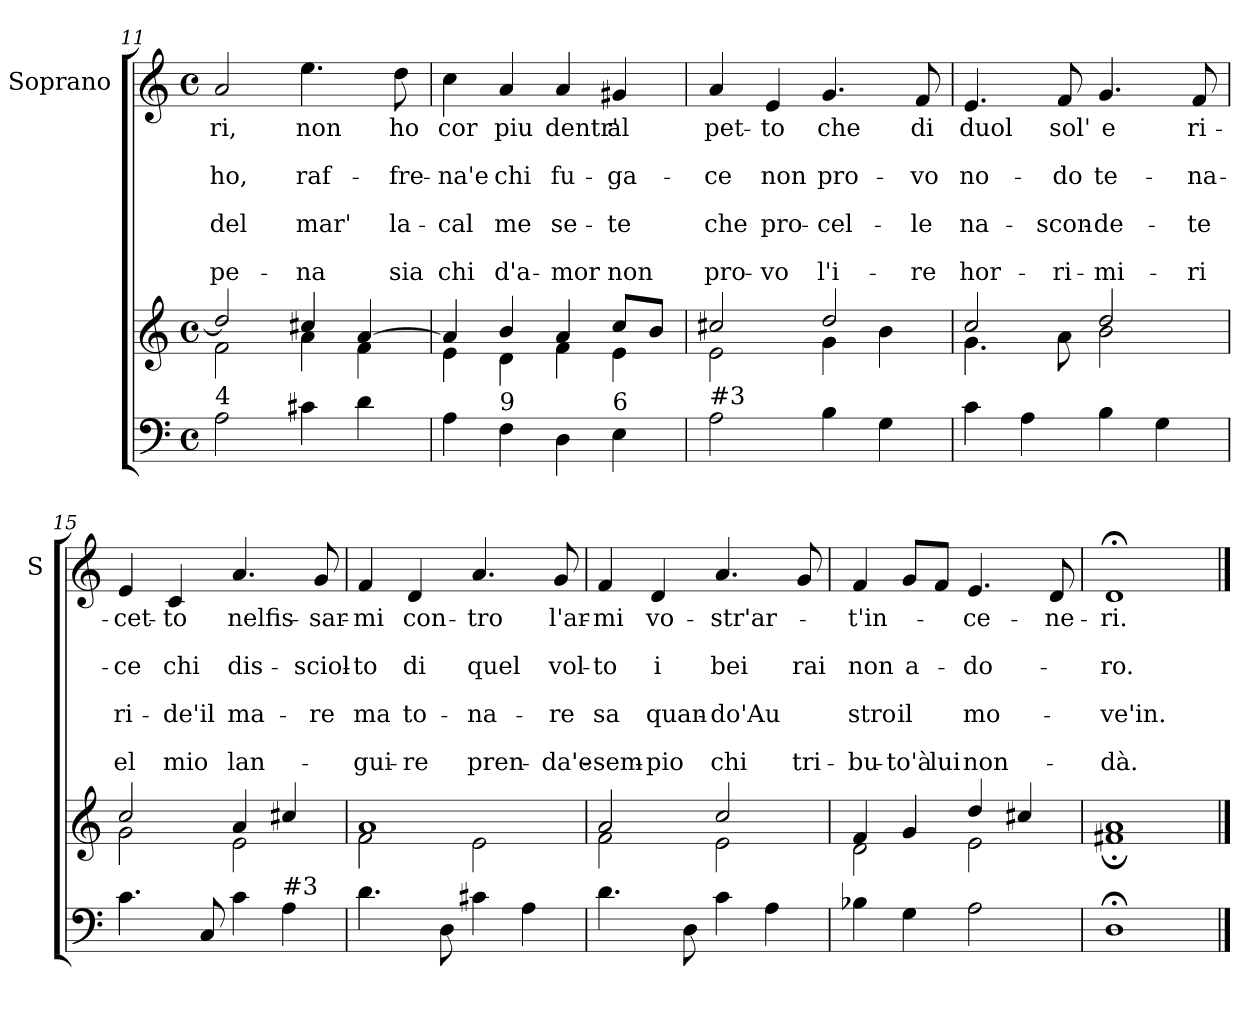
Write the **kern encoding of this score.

**kern	**kern	**kern	**text	**text	**text	**text	**text	**text	**text
*part2	*part2	*part1	*part1	*part1	*part1	*part1	*part1	*part1	*part1
*staff3	*staff2	*staff1	*staff1	*staff1	*staff1	*staff1	*staff1	*staff1	*staff1
*	*	*I"Soprano	*	*	*	*	*	*	*
*	*	*I'S	*	*	*	*	*	*	*
*clefF4	*clefG2	*clefG2	*	*	*	*	*	*	*
*k[]	*k[]	*k[]	*	*	*	*	*	*	*
*C:	*C:	*C:	*	*	*	*	*	*	*
*M4/4	*M4/4	*M4/4	*	*	*	*	*	*	*
*met(c)	*met(c)	*met(c)	*	*	*	*	*	*	*
=11	=11	=11	=11	=11	=11	=11	=11	=11	=11
*	*^	*	*	*	*	*	*	*	*
!LO:TX:a:t=4	!	!	!	!	!	!	!	!	!	!
!	!	!	!	!LO:LY:b	!	!LO:LY:b	!	!LO:LY:b	!	!LO:LY:b
2A\	2dd/]	2f\	2a/	-ri,	.	ho,	.	del	.	pe-
!	!	!	!	!LO:LY:b	!	!LO:LY:b	!	!LO:LY:b	!	!LO:LY:b
4c#X\	4cc#X/	4a\	4.ee\	non	.	raf-	.	mar'	.	-na
4d\	[>4a/	4f\	.	.	.	.	.	.	.	.
!	!	!	!	!LO:LY:b	!	!LO:LY:b	!	!LO:LY:b	!	!LO:LY:b
.	.	.	8dd\	ho	.	-fre-	.	la-	.	sia
=12	=12	=12	=12	=12	=12	=12	=12	=12	=12	=12
!	!	!	!	!LO:LY:b	!	!LO:LY:b	!	!LO:LY:b	!	!LO:LY:b
4A\	4a/]	4e\	4cc\	cor	.	-na'e	.	-cal	.	chi
!LO:TX:a:t=9	!	!	!	!	!	!	!	!	!	!
!	!	!	!	!LO:LY:b	!	!LO:LY:b	!	!LO:LY:b	!	!LO:LY:b
4F\	4b/	4d\	4a/	piu	.	chi	.	me	.	d'a-
!	!	!	!	!LO:LY:b	!	!LO:LY:b	!	!LO:LY:b	!	!LO:LY:b
4D\	4a/	4f\	4a/	dentr'	.	fu-	.	se-	.	-mor
!LO:TX:a:t=6	!	!	!	!	!	!	!	!	!	!
!	!	!	!	!LO:LY:b	!	!LO:LY:b	!	!LO:LY:b	!	!LO:LY:b
4E\	8cc/L	4e\	4g#X/	al	.	-ga-	.	-te	.	non
.	8b/J	.	.	.	.	.	.	.	.	.
!!LO:LB:g=z
=13	=13	=13	=13	=13	=13	=13	=13	=13	=13	=13
!LO:TX:a:t=#3	!	!	!	!	!	!	!	!	!	!
!	!	!	!	!LO:LY:b	!	!LO:LY:b	!	!LO:LY:b	!	!LO:LY:b
2A\	2cc#X/	2e\	4a/	pet-	.	-ce	.	che	.	pro-
!	!	!	!	!LO:LY:b	!	!LO:LY:b	!	!LO:LY:b	!	!LO:LY:b
.	.	.	4e/	-to	.	non	.	pro-	.	-vo
!	!	!	!	!LO:LY:b	!	!LO:LY:b	!	!LO:LY:b	!	!LO:LY:b
4B\	2dd/	4g\	4.g/	che	.	pro-	.	-cel-	.	l'i-
4G\	.	4b\	.	.	.	.	.	.	.	.
!	!	!	!	!LO:LY:b	!	!LO:LY:b	!	!LO:LY:b	!	!LO:LY:b
.	.	.	8f/	di	.	-vo	.	-le	.	-re
=14	=14	=14	=14	=14	=14	=14	=14	=14	=14	=14
!	!	!	!	!LO:LY:b	!	!LO:LY:b	!	!LO:LY:b	!	!LO:LY:b
4c\	2cc/	4.g\	4.e/	duol	.	no-	.	na-	.	hor-
4A\	.	.	.	.	.	.	.	.	.	.
!	!	!	!	!LO:LY:b	!	!LO:LY:b	!	!LO:LY:b	!	!LO:LY:b
.	.	8a\	8f/	sol'	.	-do	.	-scon-	.	-ri-
!	!	!	!	!LO:LY:b	!	!LO:LY:b	!	!LO:LY:b	!	!LO:LY:b
4B\	2dd/	2b\	4.g/	e	.	te-	.	-de-	.	-mi-
4G\	.	.	.	.	.	.	.	.	.	.
!	!	!	!	!LO:LY:b	!	!LO:LY:b	!	!LO:LY:b	!	!LO:LY:b
.	.	.	8f/	ri-	.	-na-	.	-te	.	-ri
=15	=15	=15	=15	=15	=15	=15	=15	=15	=15	=15
!	!	!	!	!LO:LY:b	!	!LO:LY:b	!	!LO:LY:b	!	!LO:LY:b
4.c\	2cc/	2g\	4e/	-cet-	.	-ce	.	ri-	.	el
!	!	!	!	!LO:LY:b	!	!LO:LY:b	!	!LO:LY:b	!	!LO:LY:b
.	.	.	4c/	-to	.	chi	.	-de'il	.	mio
8C/	.	.	.	.	.	.	.	.	.	.
!	!	!	!	!LO:LY:b	!	!LO:LY:b	!	!LO:LY:b	!	!LO:LY:b
4c\	4a/	2e\	4.a/	nelfis-	.	dis-	.	ma-	.	lan-
!LO:TX:a:t=#3	!	!	!	!	!	!	!	!	!	!
4A\	4cc#X/	.	.	.	.	.	.	.	.	.
!	!	!	!	!LO:LY:b	!	!LO:LY:b	!	!LO:LY:b	!	!
.	.	.	8g/	-sar-	.	-sciol-	.	-re	.	.
=16	=16	=16	=16	=16	=16	=16	=16	=16	=16	=16
!	!	!	!	!LO:LY:b	!	!LO:LY:b	!	!LO:LY:b	!	!LO:LY:b
4.d\	1a	2f\	4f/	-mi	.	-to	.	ma	.	-gui-
!	!	!	!	!LO:LY:b	!	!LO:LY:b	!	!LO:LY:b	!	!LO:LY:b
.	.	.	4d/	con-	.	di	.	to-	.	-re
8D\	.	.	.	.	.	.	.	.	.	.
!	!	!	!	!LO:LY:b	!	!LO:LY:b	!	!LO:LY:b	!	!LO:LY:b
4c#X\	.	2e\	4.a/	-tro	.	quel	.	-na-	.	pren-
4A\	.	.	.	.	.	.	.	.	.	.
!	!	!	!	!LO:LY:b	!	!LO:LY:b	!	!LO:LY:b	!	!LO:LY:b
.	.	.	8g/	l'ar-	.	vol-	.	-re	.	-da'e-
!!LO:LB:g=z
=17	=17	=17	=17	=17	=17	=17	=17	=17	=17	=17
!	!	!	!	!LO:LY:b	!	!LO:LY:b	!	!LO:LY:b	!	!LO:LY:b
4.d\	2a/	2f\	4f/	-mi	.	-to	.	sa	.	-sem-
!	!	!	!	!LO:LY:b	!	!LO:LY:b	!	!LO:LY:b	!	!LO:LY:b
.	.	.	4d/	vo-	.	i	.	quan-	.	-pio
8D\	.	.	.	.	.	.	.	.	.	.
!	!	!	!	!LO:LY:b	!	!LO:LY:b	!	!LO:LY:b	!	!LO:LY:b
4c\	2cc/	2e\	4.a/	-str'ar-	.	bei	.	-do'Au	.	chi
4A\	.	.	.	.	.	.	.	.	.	.
!	!	!	!	!	!	!LO:LY:b	!	!	!	!LO:LY:b
.	.	.	8g/	.	.	rai	.	.	.	tri-
=18	=18	=18	=18	=18	=18	=18	=18	=18	=18	=18
!	!	!	!	!LO:LY:b	!	!LO:LY:b	!	!LO:LY:b	!	!LO:LY:b
4B-X\	4f/	2d\	4f/	-t'in-	.	non	.	stro	.	-bu-
!	!	!	!	!	!	!LO:LY:b	!	!LO:LY:b	!	!LO:LY:b
4G\	4g/	.	8g/L	.	.	a-	.	il	.	-to'à
!	!	!	!	!	!	!	!	!	!	!LO:LY:b
.	.	.	8f/J	.	.	.	.	.	.	lui
!	!	!	!	!LO:LY:b	!	!LO:LY:b	!	!LO:LY:b	!	!LO:LY:b
2A\	4dd/	2e\	4.e/	-ce-	.	-do-	.	mo-	.	non-
.	4cc#X/	.	.	.	.	.	.	.	.	.
!	!	!	!	!LO:LY:b	!	!	!	!	!	!
.	.	.	8d/	-ne-	.	.	.	.	.	.
=19	=19	=19	=19	=19	=19	=19	=19	=19	=19	=19
!	!	!	!	!LO:LY:b	!	!LO:LY:b	!	!LO:LY:b	!	!LO:LY:b
1D;<	1a	1f#X;<	1d;<	-ri.	.	-ro.	.	-ve'in.	.	-dà.
*	*v	*v	*	*	*	*	*	*	*	*
==	==	==	==	==	==	==	==	==	==
*-	*-	*-	*-	*-	*-	*-	*-	*-	*-
